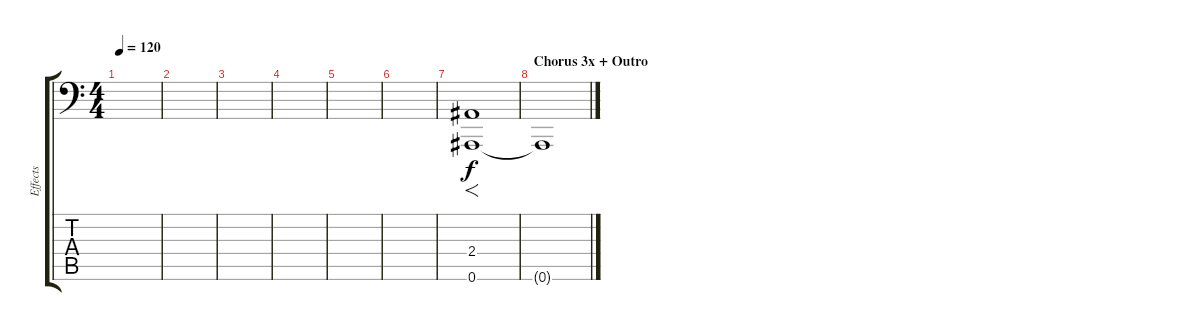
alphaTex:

\track ("Effects" "Effects") {instrument fx7echoes}
\staff {score tabs}
\tuning (Bb3 F3 Db3 Ab2 Eb2 Bb1) {hide}
\ts (4 4)
\tempo 120
\clef f4
\ks c
|
|
|
|
|
|
(2.4 0.6).1{f} |
\section ("" "Chorus 3x + Outro")
0.6{t}.1
